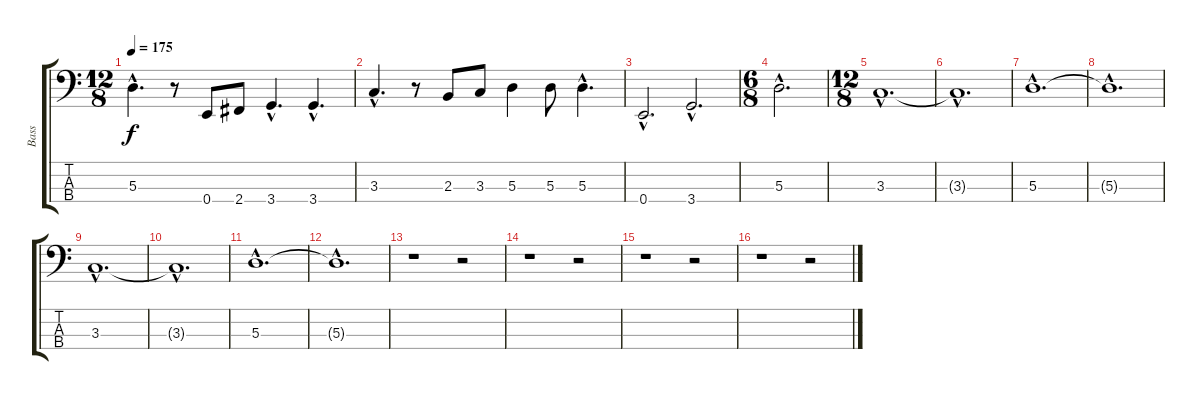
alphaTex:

\track ("Bass" "Bass") {instrument electricbasspick}
\staff {score tabs}
\tuning (G2 D2 A1 E1) {hide}
\ts (12 8)
\tempo 175
\clef f4
\ks c
5.3{hac}.4{d dy f} r.8 0.4.8 2.4.8 3.4{hac}.4{d} 3.4{hac}.4{d} |
3.3{hac}.4{d} r.8 2.3.8 3.3.8 5.3.4 5.3.8 5.3{hac}.4{d} |
0.4{hac}.2{d} 3.4{hac}.2{d} |
\ts (6 8)
5.3{hac}.2{d} |
\ts (12 8)
3.3{hac}.1{d} |
3.3{hac t}.1{d} |
5.3{hac}.1{d} |
5.3{hac t}.1{d} |
3.3{hac}.1{d} |
3.3{hac t}.1{d} |
5.3{hac}.1{d} |
5.3{hac t}.1{d} |
r.1 r.2 |
r.1 r.2 |
r.1 r.2 |
r.1 r.2
